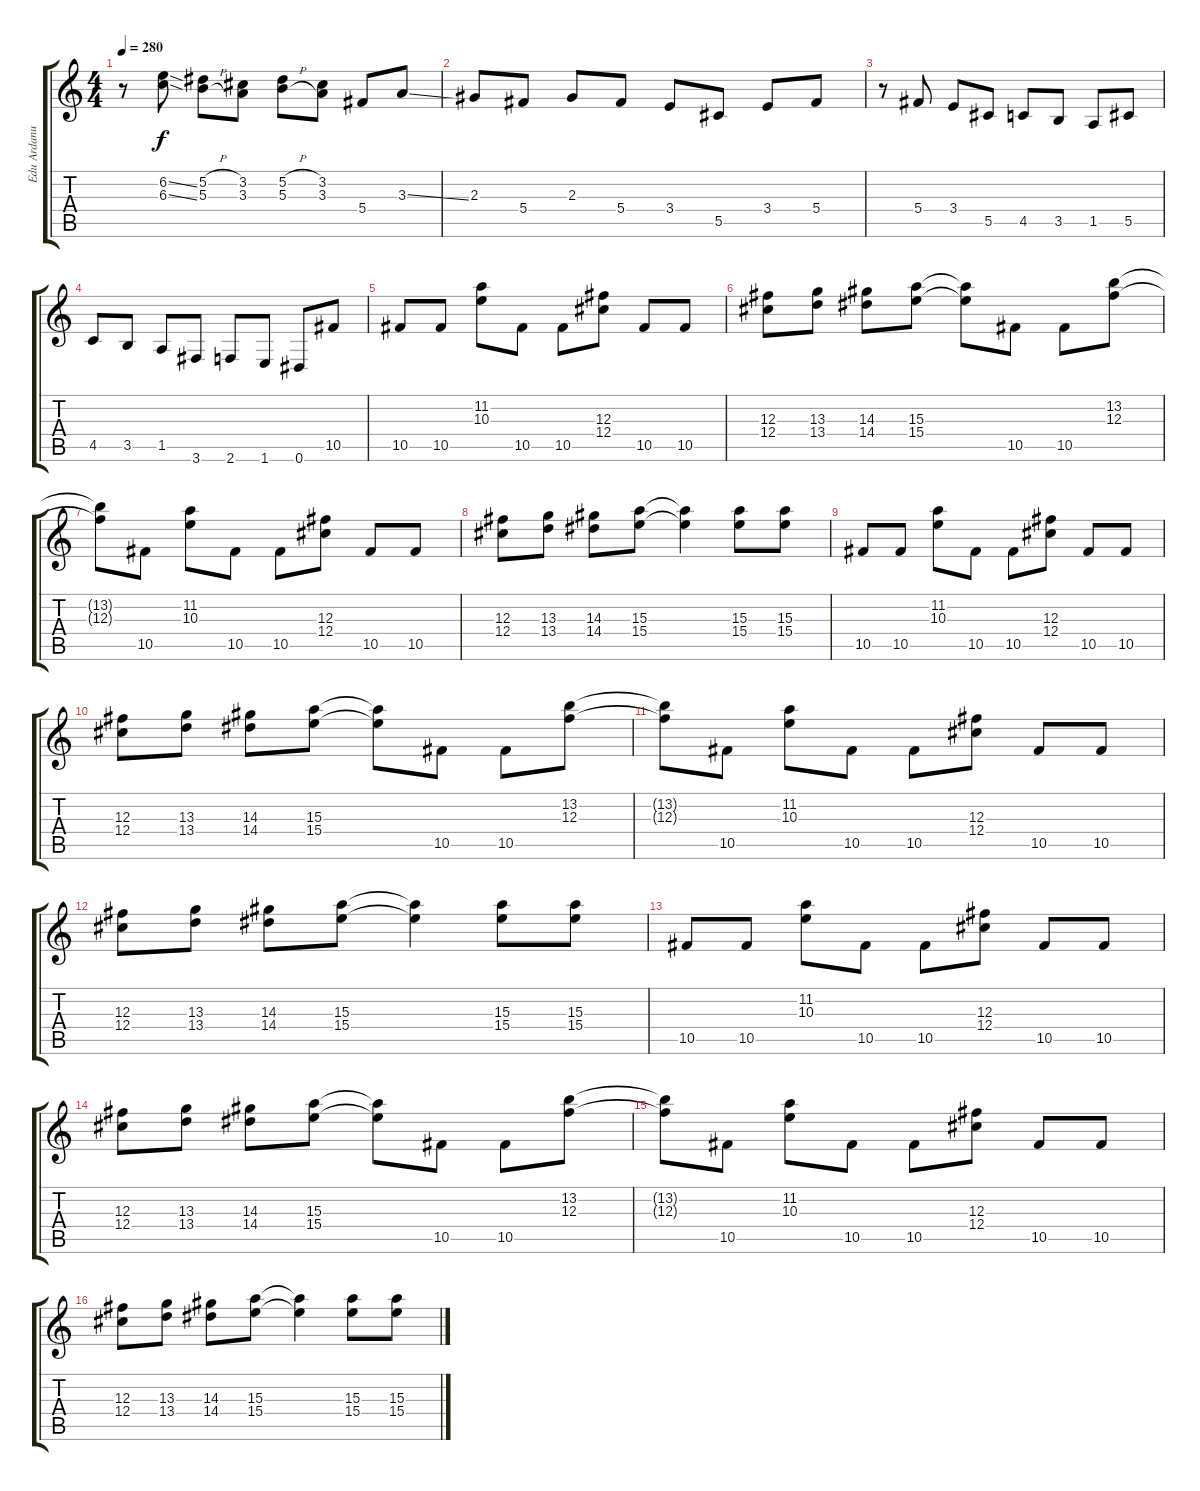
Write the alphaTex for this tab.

\track ("Edu Ardanuy" "Edu Ardanu") {instrument overdrivenguitar}
\staff {score tabs}
\tuning (Eb4 Bb3 Gb3 Db3 Ab2 Eb2) {hide}
\ts (4 4)
\tempo 280
\clef g2
\ks c
r.8{dy f instrument overdrivenguitar} (6.2{ss} 6.3{ss}).8 (5.2{h} 5.3{h}).8 (3.2 3.3).8 (5.2{h} 5.3{h}).8 (3.2 3.3).8 5.4.8 3.3{ss}.8 |
2.3.8 5.4.8 2.3.8 5.4.8 3.4.8 5.5.8 3.4.8 5.4.8 |
r.8 5.4.8 3.4.8 5.5.8 4.5.8 3.5.8 1.5.8 5.5.8 |
4.5.8 3.5.8 1.5.8 3.6.8 2.6.8 1.6.8 0.6.8 10.5.8 |
10.5.8 10.5.8 (11.2 10.3).8 10.5.8 10.5.8 (12.3 12.4).8 10.5.8 10.5.8 |
(12.3 12.4).8 (13.3 13.4).8 (14.3 14.4).8 (15.3 15.4).8 (15.3{t} 15.4{t}).8 10.5.8 10.5.8 (13.2 12.3).8 |
(13.2{t} 12.3{t}).8 10.5.8 (11.2 10.3).8 10.5.8 10.5.8 (12.3 12.4).8 10.5.8 10.5.8 |
(12.3 12.4).8 (13.3 13.4).8 (14.3 14.4).8 (15.3 15.4).8 (15.3{t} 15.4{t}).4 (15.3 15.4).8 (15.3 15.4).8 |
10.5.8 10.5.8 (11.2 10.3).8 10.5.8 10.5.8 (12.3 12.4).8 10.5.8 10.5.8 |
(12.3 12.4).8 (13.3 13.4).8 (14.3 14.4).8 (15.3 15.4).8 (15.3{t} 15.4{t}).8 10.5.8 10.5.8 (13.2 12.3).8 |
(13.2{t} 12.3{t}).8 10.5.8 (11.2 10.3).8 10.5.8 10.5.8 (12.3 12.4).8 10.5.8 10.5.8 |
(12.3 12.4).8 (13.3 13.4).8 (14.3 14.4).8 (15.3 15.4).8 (15.3{t} 15.4{t}).4 (15.3 15.4).8 (15.3 15.4).8 |
10.5.8 10.5.8 (11.2 10.3).8 10.5.8 10.5.8 (12.3 12.4).8 10.5.8 10.5.8 |
(12.3 12.4).8 (13.3 13.4).8 (14.3 14.4).8 (15.3 15.4).8 (15.3{t} 15.4{t}).8 10.5.8 10.5.8 (13.2 12.3).8 |
(13.2{t} 12.3{t}).8 10.5.8 (11.2 10.3).8 10.5.8 10.5.8 (12.3 12.4).8 10.5.8 10.5.8 |
(12.3 12.4).8 (13.3 13.4).8 (14.3 14.4).8 (15.3 15.4).8 (15.3{t} 15.4{t}).4 (15.3 15.4).8 (15.3 15.4).8
